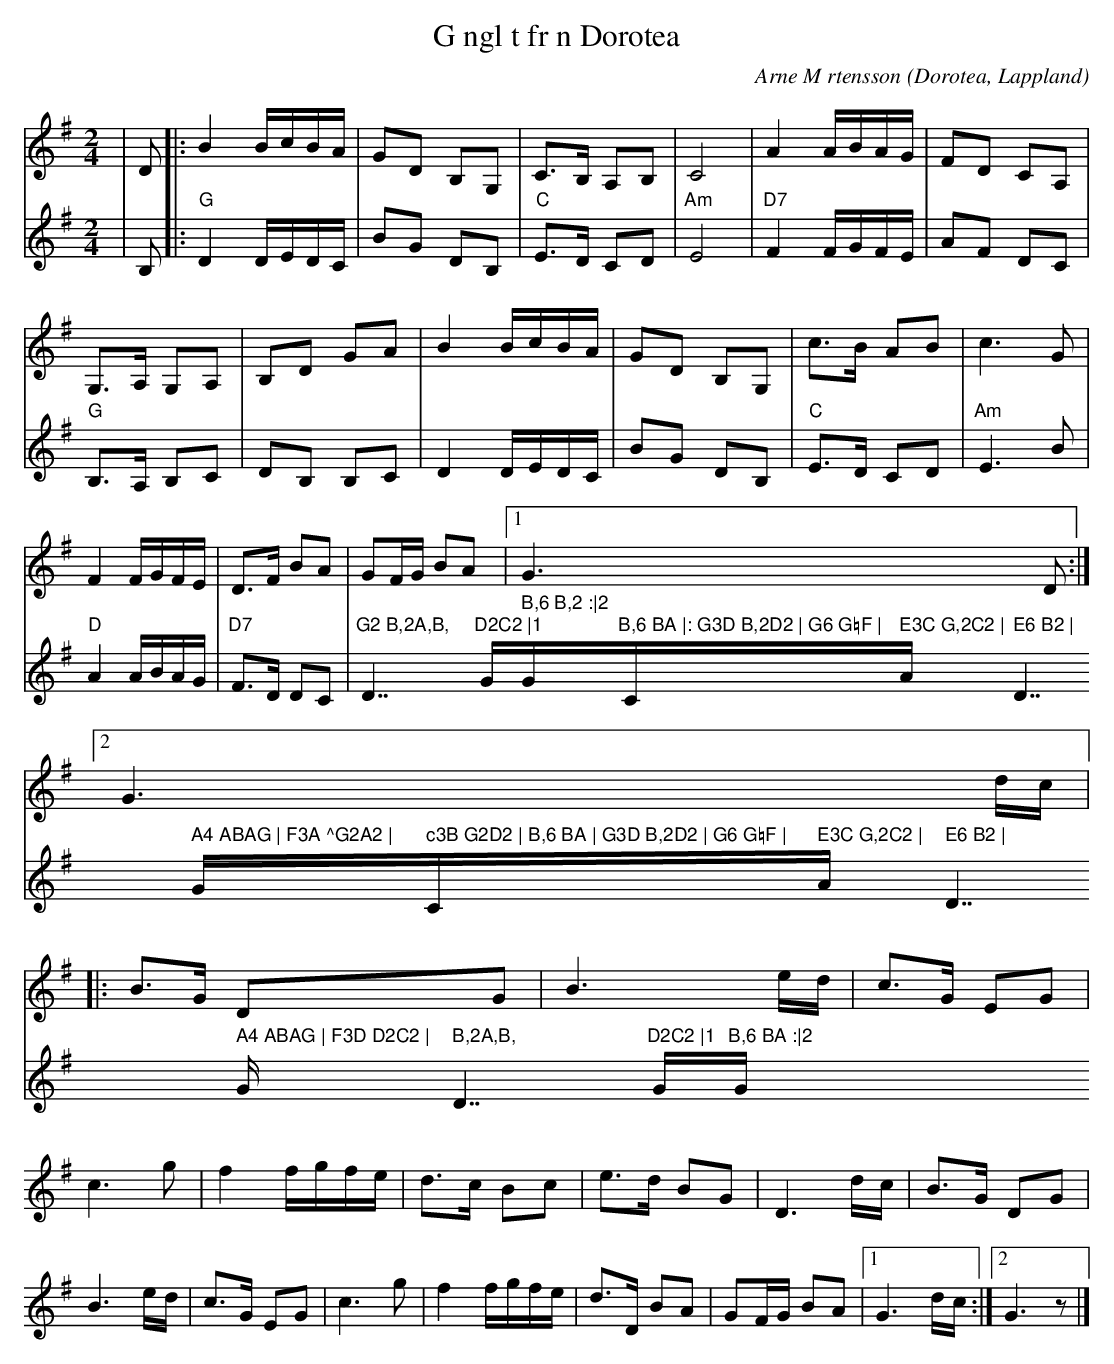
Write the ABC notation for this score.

X:1
T:G ngl t fr n Dorotea
O:Dorotea, Lappland
C:Arne M rtensson
M:2/4
L:1/16
K:G
V:1
| D2 |: B4 BcBA | G2D2 B,2G,2 | C3B, A,2B,2| C8 | A4 ABAG | F2D2 C2A,2 | G,3A, G,2A,2 | B,2D2 G2A2 | B4 BcBA | G2D2 B,2G,2 | c3B A2B2 | c6 G2 | F4 FGFE | D3F B2A2| G2FG B2A2 |1 G6 D2:|2 G6 dc |: B3G D2G2 | B6 ed | c3G E2G2 | c6 g2 | f4 fgfe | d3c B2c2 | e3d B2G2 | D6 dc | B3G D2G2 | B6 ed | c3G E2G2 | c6 g2 | f4 fgfe | d3D B2A2 | G2FG B2A2 |1 G6 dc :|2 G6 z2 |]
V:2
| B,2|:"G" D4 DEDC | B2G2 D2B,2 |"C" E3D C2D2 |"Am" E8 |"D7" F4 FGFE | A2F2 D2C2 |"G" B,3A, B,2C2 | D2B,2 B,2C2 | D4 DEDC | B2G2 D2B,2 |"C" E3D C2D2 |"Am" E6 B2 |"D" A4 ABAG |"D7" F3D D2C2 |"G2 B,2A,B, "D7"D2C2 |1"G" B,6 B,2 :|2 "G"B,6 BA |: G3D B,2D2 | G6 G=F |"C" E3C G,2C2 |"Am" E6 B2 |"D7" A4 ABAG | F3A ^G2A2 |"G" c3B G2D2 | B,6 BA | G3D B,2D2 | G6 G=F |"C" E3C G,2C2 |"Am" E6 B2 |"D7" A4 ABAG | F3D D2C2 |"G" B,2A,B, "D7"D2C2 |1 "G"B,6 BA :|2"G" B,6 z2|]
